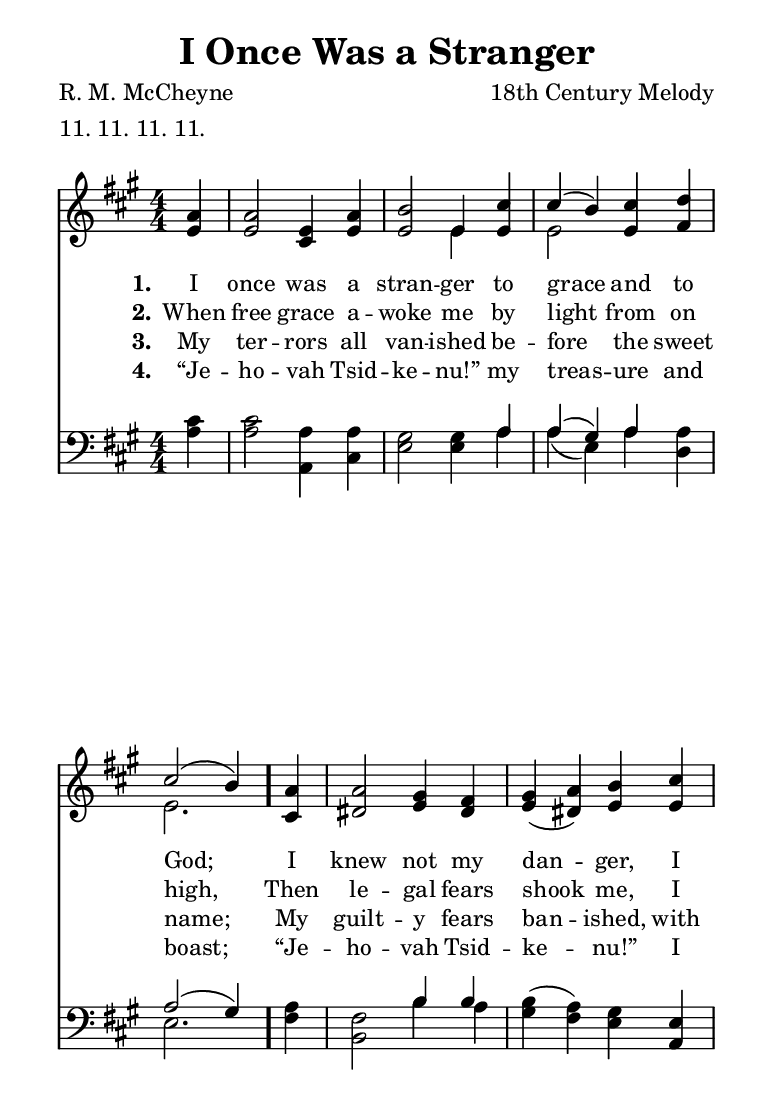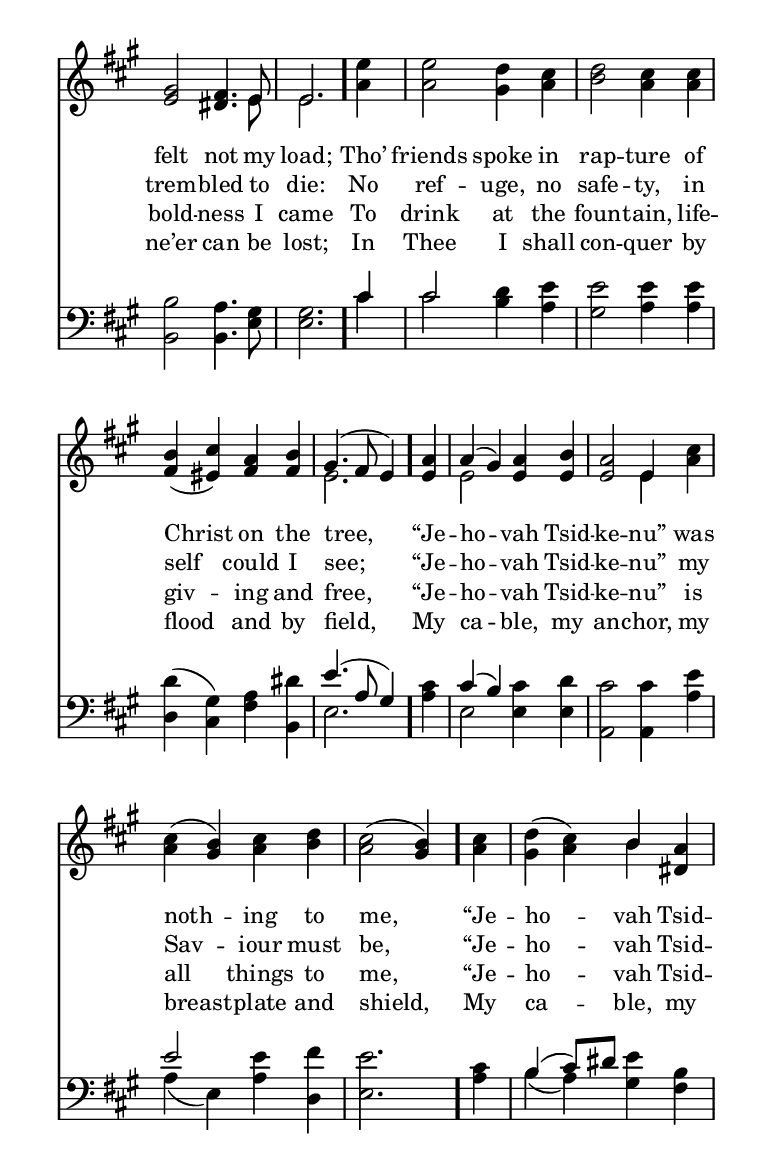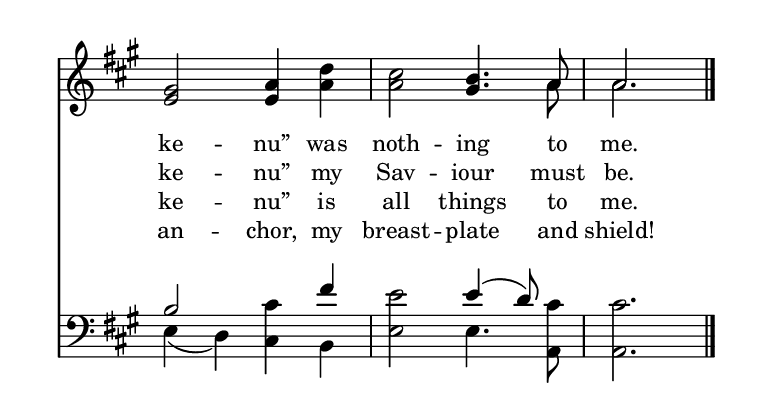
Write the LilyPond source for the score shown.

\include "common/global.ily"
\paper {
  \include "common/paper.ily"
}

\header{
  %gospel
  hymnnumber = "226"
  title = "I Once Was a Stranger"
  tunename = "Adeste Fideles"
  meter = "11. 11. 11. 11."
  poet = "R. M. McCheyne"
  composer = "18th Century Melody"
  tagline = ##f
}

global = {
  \include "common/overrides.ily"
  \override Staff.TimeSignature.style = #'numbered
  \time 4/4
  \override Score.MetronomeMark.transparent = ##t % hide all fermata changes too
  \tempo 4=100
  \key a \major
  \partial 4
  \autoBeamOff
}

notesSoprano = {
\global
\relative c'' {

  a4 | a2 e4 a | b2 e,4 cis' | cis( b) cis d | cis2( b4)
  a4 | a2 gis4 fis | gis( a) b cis | gis2 fis4. e8 | e2.
  e'4 | e2 d4 cis | d2 cis4 cis | b( cis) a b | gis4.( fis8 e4)
  a4 | a( gis) a b | a2 e4 cis' | cis( b) cis d | cis2( b4)
  cis4 | d( cis) b a | gis2 a4 d | cis2 b4. a8 | a2.

  \bar "|."

}
}

notesAlto = {
\global
\relative e' {

  e4 | e2 cis4 e | e2 e4 e | e2 e4 fis | e2.
  cis4 | dis2 e4 dis | e( dis) e e | e2 dis4. e8 | e2.
  a4 | a2 gis4 a | b2 a4 a | fis( eis) fis fis | e2.
  e4 | e2 e4 e | e2 e4 a | a( gis) a b | a2( gis4)
  a4 | gis( a) b dis, | e2 e4 a | a2 gis4. a8 | a2.

}
}

notesTenor = {
\global
\relative a {

  cis4 | cis2 a4 a | gis2 gis4 a | a( gis) a a | a2( gis4)
  a4 | fis2 b4 b | b( a) gis e | b'2 a4. gis8 | gis2.
  cis4 | cis2 d4 e | e2 e4 e | d( gis,) a dis | e4.( a,8 gis4)
  cis4 | cis( b) cis d | cis2 cis4 e | e2 e4 fis | e2.
  cis4 | b( cis8[) dis] e4 b | b2 cis4 fis | e2 e4( d8) cis | cis2.

}
}

notesBass = {
\global
\relative f {

  a4 | a2 a,4 cis | e2 e4 a | a( e) a d, | e2.
  fis4 | b,2 b'4 a | gis( fis) e a, | b2 b4. e8 | e2.
  cis'4 | cis2 b4 a | gis2 a4 a | d,4( cis) fis b, | e2.
  a4 | e2 e4 e | a,2 a4 a' | a( e) a d, | e2.
  a4 | b( a) gis fis | e( d) cis b | e2 e4. a,8 | a2.

}
}

wordsA = \lyricmode {
\set stanza = "1."

I once was a stran -- ger to grace and to God; \bar "."
I knew not my dan -- ger, I felt not my load; \bar "."
Tho’ friends spoke in rap -- ture of Christ on the tree, \bar "."
“Je -- ho -- vah Tsid -- ke -- nu” was noth -- ing to me, \bar "."
“Je -- ho -- vah Tsid -- ke -- nu” was noth -- ing to me. \bar "."

}

wordsB = \lyricmode {
\set stanza = "2."

When free grace a -- woke me by light from on high,
Then le -- gal fears shook me, I trem -- bled to die:
No ref -- uge, no safe -- ty, in self could I see;
“Je -- ho -- vah Tsid -- ke -- nu” my Sav -- iour must be,
“Je -- ho -- vah Tsid -- ke -- nu” my Sav -- iour must be.

}

wordsC = \lyricmode {
\set stanza = "3."

My ter -- rors all van -- ished be -- fore the sweet name;
My guilt -- y fears ban -- ished, with bold -- ness I came
To drink at the foun -- tain, life -- giv -- ing and free,
“Je -- ho -- vah Tsid -- ke -- nu”  is all things to me,
“Je -- ho -- vah Tsid -- ke -- nu”  is all things to me.

}

wordsD = \lyricmode {
\set stanza = "4."

“Je -- ho -- vah Tsid -- ke -- nu!” my treas -- ure and boast;
“Je -- ho -- vah Tsid -- ke -- nu!” I ne’er can be lost;
In Thee I shall con -- quer by flood and by field,
My ca -- ble, my an -- chor, my breast -- plate and shield,
My ca -- ble, my an -- chor, my breast -- plate and shield!

}

\score {
  \context ChoirStaff <<
    \context Staff = upper <<
      \set Staff.autoBeaming = ##f
      \set ChoirStaff.systemStartDelimiter = #'SystemStartBar
      \set ChoirStaff.printPartCombineTexts = ##f
      \partcombine #'(2 . 9) \notesSoprano \notesAlto
      \context NullVoice = sopranos { \voiceOne << \notesSoprano >> }
      \context NullVoice = altos { \voiceTwo << \notesAlto >> }
      \context Lyrics = one   \lyricsto sopranos \wordsA
      \context Lyrics = two   \lyricsto sopranos \wordsB
      \context Lyrics = three \lyricsto sopranos \wordsC
      \context Lyrics = four  \lyricsto sopranos \wordsD
    >>
    \context Staff = men <<
      \set Staff.autoBeaming = ##f
      \clef bass
      \set ChoirStaff.printPartCombineTexts = ##f
      \partcombine #'(2 . 9) \notesTenor \notesBass
      \context NullVoice = tenors { \voiceOne << \notesTenor >> }
      \context NullVoice = basses { \voiceTwo << \notesBass >> }
    >>
  >>
  \layout {
    \include "common/layout.ily"
  }
  \midi{
    \include "common/midi.ily"
  }
}

\version "2.19.49"  % necessary for upgrading to future LilyPond versions.

% vi:set et ts=2 sw=2 ai nocindent syntax=lilypond:
